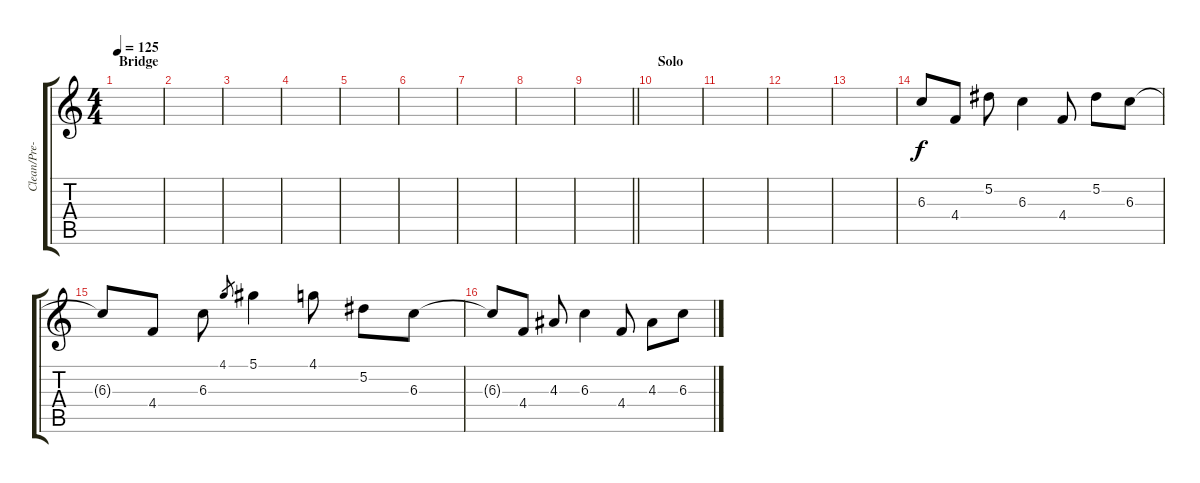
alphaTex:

\track ("Clean/Pre-Chorus/Backing Solo" "Clean/Pre-") {instrument acousticguitarsteel}
\staff {score tabs}
\tuning (Eb4 Bb3 Gb3 Db3 Ab2 Eb2) {hide}
\ts (4 4)
\section ("" "Bridge")
\tempo 125
\clef g2
\ks c
|
|
|
|
|
|
|
|
\barLineRight lightlight
|
\section ("" "Solo")
|
|
|
|
6.3.8{instrument overdrivenguitar} 4.4.8 5.2.8 6.3.4 4.4.8 5.2.8 6.3.8 |
6.3{t}.8 4.4.8 6.3.8 4.1.8{gr} 5.1.4 4.1.8 5.2.8 6.3.8 |
6.3{t}.8 4.4.8 4.3.8 6.3.4 4.4.8 4.3.8 6.3.8
